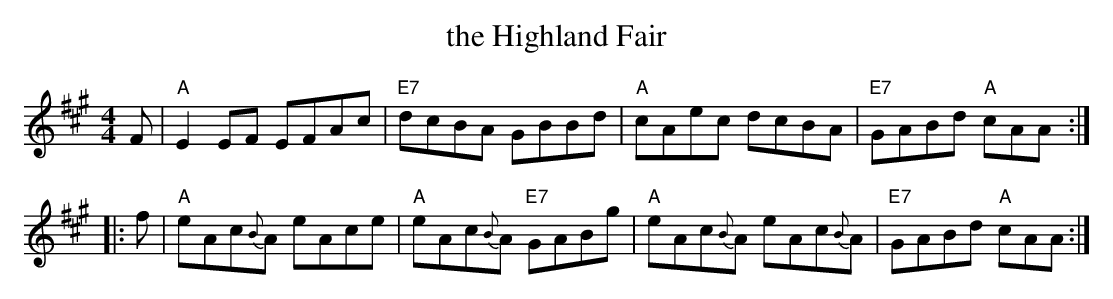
X:1
T:the Highland Fair
K:A
M:4/4
L:1/8
   F | "A"E2EF EFAc | "E7"dcBA GBBd | "A"cAec dcBA | "E7"GABd "A"cAA :|
|: f | "A"eAc{B}A eAce | "A"eAc{B}A "E7"GABg | "A"eAc{B}A eAc{B}A | "E7"GABd "A"cAA :|
